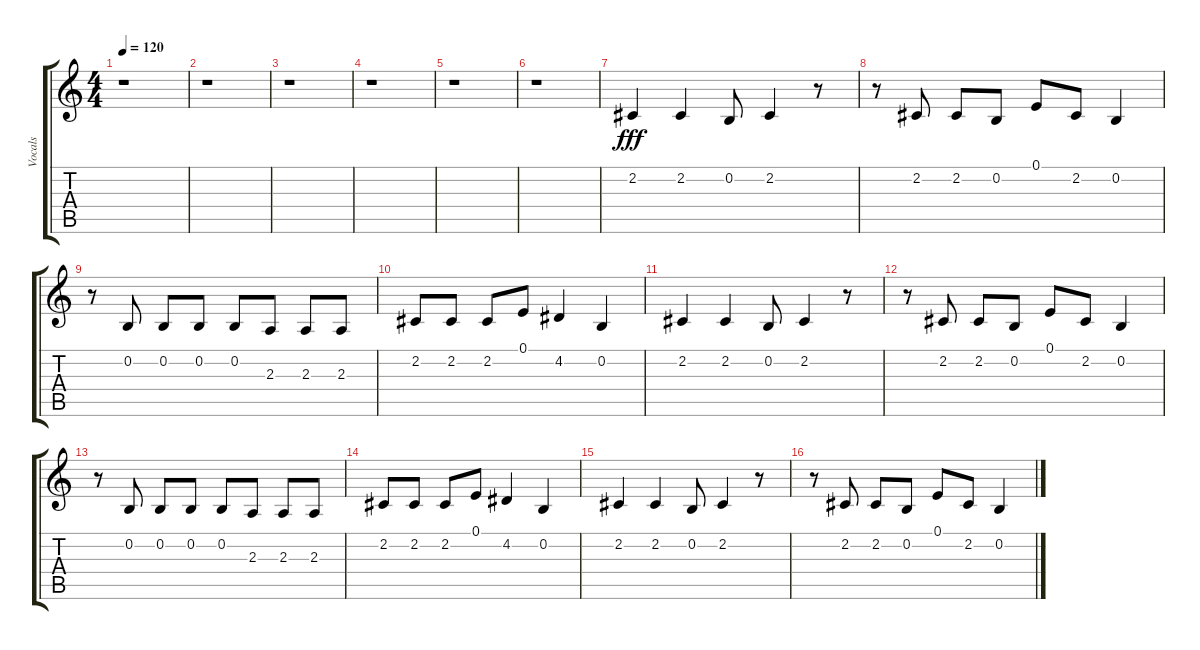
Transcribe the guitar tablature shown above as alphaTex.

\track ("Vocals" "Vocals") {instrument tenorsax}
\staff {score tabs}
\tuning (E4 B3 G3 D3 A2 E2) {hide}
\ts (4 4)
\tempo 120
\clef g2
\ks c
r.1{dy fff} |
r.1 |
r.1 |
r.1 |
r.1 |
r.1 |
2.2.4 2.2.4 0.2.8 2.2.4 r.8 |
r.8 2.2.8 2.2.8 0.2.8 0.1.8 2.2.8 0.2.4 |
r.8 0.2.8 0.2.8 0.2.8 0.2.8 2.3.8 2.3.8 2.3.8 |
2.2.8 2.2.8 2.2.8 0.1.8 4.2.4 0.2.4 |
2.2.4 2.2.4 0.2.8 2.2.4 r.8 |
r.8 2.2.8 2.2.8 0.2.8 0.1.8 2.2.8 0.2.4 |
r.8 0.2.8 0.2.8 0.2.8 0.2.8 2.3.8 2.3.8 2.3.8 |
2.2.8 2.2.8 2.2.8 0.1.8 4.2.4 0.2.4 |
2.2.4 2.2.4 0.2.8 2.2.4 r.8 |
r.8 2.2.8 2.2.8 0.2.8 0.1.8 2.2.8 0.2.4
